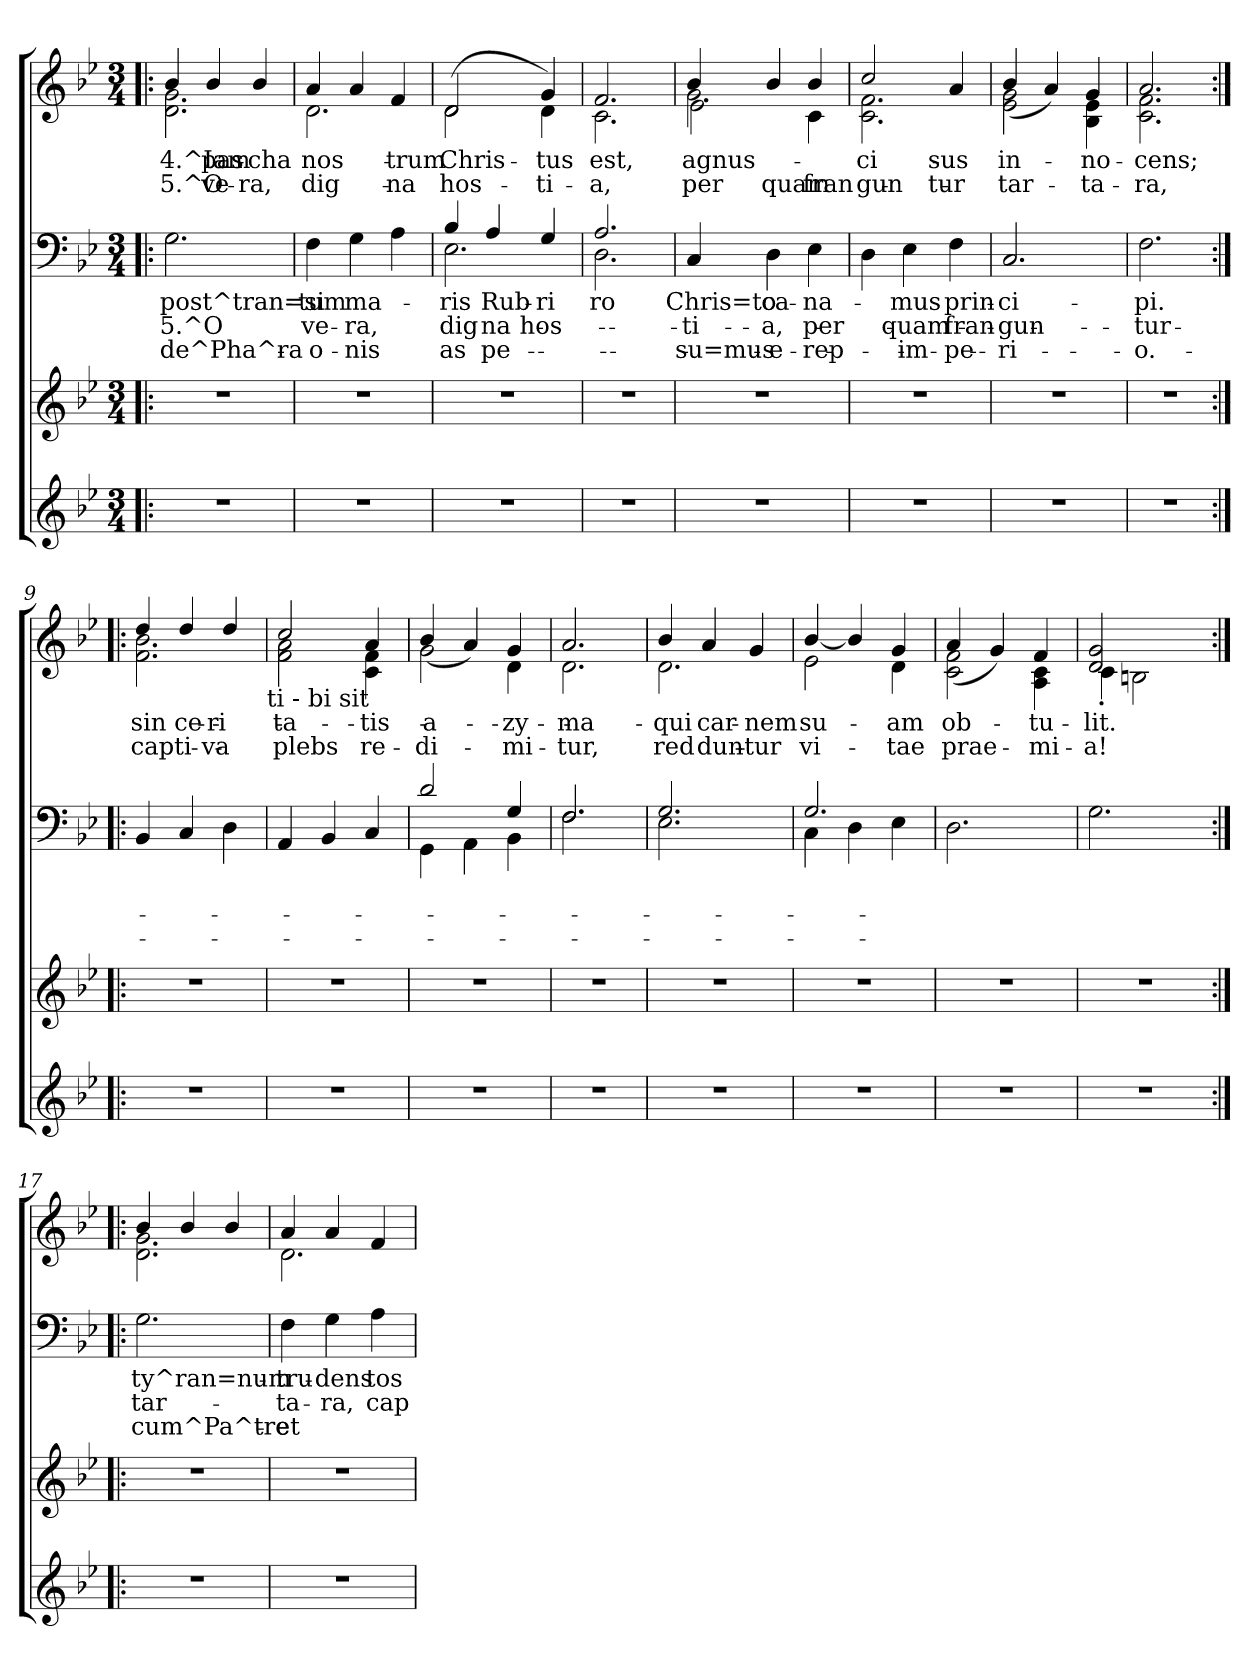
**kern	**kern	**kern	**text	**text	**text	**kern	**text	**text
*part3	*part2	*part1	*part1	*part1	*part1	*part1	*part1	*part1
*staff4	*staff3	*staff2	*staff2	*staff2	*staff2	*staff1	*staff1	*staff1
*clefG2	*clefG2	*clefF4	*	*	*	*clefG2	*	*
*k[b-e-]	*k[b-e-]	*k[b-e-]	*	*	*	*k[b-e-]	*	*
*B-:	*B-:	*B-:	*	*	*	*B-:	*	*
*M3/4	*M3/4	*M3/4	*	*	*	*M3/4	*	*
=1!|:	=1!|:	=1!|:	=1!|:	=1!|:	=1!|:	=1!|:	=1!|:	=1!|:
!	!	!	!LO:LY:b:rj	!LO:LY:b:rj	!LO:LY:b:rj	!	!LO:LY:b:rj	!LO:LY:b:rj
*	*	*	*	*	*	*^	*	*
*	*	*	*	*	*	*	*^	*	*
2.r	2.r	2.G\	post^tran=si-	5.^O	de^Pha^ra-	2.d\ 2.g\	4b-/	4ryy	4.^Iam	5.^O
!	!	!	!	!	!	!	!	!	!LO:LY:b:rj	!LO:LY:b:rj
.	.	.	.	.	.	.	2ryy	4b-/	pas-	ve-
!	!	!	!	!	!	!	!	!	!LO:LY:b:rj	!LO:LY:b:rj
.	.	.	.	.	.	.	.	4b-/	-cha	-ra,
=2	=2	=2	=2	=2	=2	=2	=2	=2	=2	=2
!	!	!	!LO:LY:b:rj	!LO:LY:b:rj	!LO:LY:b:rj	!	!	!	!LO:LY:b:rj	!LO:LY:b:rj
*	*	*	*	*	*	*	*v	*v	*	*
2.r	2.r	4F\	tum	ve-	-o-	2.d\	4a/	-nos-	dig-
!	!	!	!LO:LY:b:rj	!LO:LY:b:rj	!LO:LY:b:rj	!	!	!	!
.	.	4G\	ma-	-ra,	-nis	.	4a/	.	.
!	!	!	!	!	!	!	!	!LO:LY:b:rj	!LO:LY:b:rj
.	.	4A\	.	.	.	.	4f/	-trum	-na
=3	=3	=3	=3	=3	=3	=3	=3	=3	=3
*	*	*^	*	*	*	*	*	*	*
!	!	!	!	!LO:LY:b:rj	!LO:LY:b:rj	!LO:LY:b:rj	!	!	!LO:LY:b:rj	!LO:LY:b:rj
2.r	2.r	2.E-\	4B-/	ris	-dig-	as-	(<2d\	2d/	-Chris-	hos-
!	!	!	!	!LO:LY:b:rj	!LO:LY:b:rj	!LO:LY:b:rj	!	!	!	!
.	.	.	4A/	Rub-	-na	-pe-	.	.	.	.
!	!	!	!	!LO:LY:b:rj	!LO:LY:b:rj	!	!	!	!LO:LY:b:rj	!LO:LY:b:rj
.	.	.	4G/	-ri	hos-	.	4d\	4g/)	-tus	-ti-
=4	=4	=4	=4	=4	=4	=4	=4	=4	=4	=4
!	!	!	!	!LO:LY:b:rj	!	!	!	!	!LO:LY:b:rj	!LO:LY:b:rj
2.r	2.r	2.A/	2.D\	ro	.	.	2.c\	2.f/	est,	-a,
=5	=5	=5	=5	=5	=5	=5	=5	=5	=5	=5
!	!	!	!	!LO:LY:b:rj	!LO:LY:b:rj	!LO:LY:b:rj	!	!	!LO:LY:b:rj	!LO:LY:b:rj
*	*	*v	*v	*	*	*	*	*^	*	*
2.r	2.r	4C/	-Chris=to	ti-	-su=mus	2.g\	2e-\	4b-/	-agnus-	-per
!	!	!	!LO:LY:b:rj	!LO:LY:b:rj	!LO:LY:b:rj	!	!	!	!	!LO:LY:b:rj
.	.	4D\	ca-	-a,	e-	.	.	4b-/	.	quam
!	!	!	!LO:LY:b:rj	!LO:LY:b:rj	!LO:LY:b:rj	!	!	!	!LO:LY:b:rj	!LO:LY:b:rj
.	.	4E-\	-na-	per	-rep-	.	4b-/	4c\	.	fran-
=6	=6	=6	=6	=6	=6	=6	=6	=6	=6	=6
!	!	!	!	!	!	!	!	!	!LO:LY:b:rj	!LO:LY:b:rj
*	*	*	*	*	*	*	*v	*v	*	*
2.r	2.r	4D\	.	.	.	2.c\ 2.f\	2cc/	-ci-	gun-
!	!	!	!LO:LY:b:rj	!LO:LY:b:rj	!LO:LY:b:rj	!	!	!	!
.	.	4E-\	mus	quam	-im-	.	.	.	.
!	!	!	!LO:LY:b:rj	!LO:LY:b:rj	!LO:LY:b:rj	!	!	!LO:LY:b:rj	!LO:LY:b:rj
.	.	4F\	prin-	fran-	-pe-	.	4a/	-sus	-tur
=7	=7	=7	=7	=7	=7	=7	=7	=7	=7
!	!	!	!LO:LY:b:rj	!LO:LY:b:rj	!LO:LY:b:rj	!	!	!LO:LY:b:rj	!LO:LY:b:rj
2.r	2.r	2.C/	-ci-	-gun-	-ri-	2e-\ 2g\	(4b-/	-in-	-tar-
.	.	.	.	.	.	.	4a/)	.	.
!	!	!	!	!	!	!	!	!LO:LY:b:rj	!LO:LY:b:rj
.	.	.	.	.	.	4g/	4B-\ 4e-\	-no-	-ta-
=8	=8	=8	=8	=8	=8	=8	=8	=8	=8
!	!	!	!LO:LY:b:rj	!LO:LY:b:rj	!LO:LY:b:rj	!	!	!LO:LY:b:rj	!LO:LY:b:rj
2.r	2.r	2.F\	pi.	tur	-o.	2.c\ 2.f\	2.a/	-cens;	-ra,
!!LO:PB:g=z	!!
=9:|!|:	=9:|!|:	=9:|!|:	=9:|!|:	=9:|!|:	=9:|!|:	=9:|!|:	=9:|!|:	=9:|!|:	=9:|!|:
!	!	!	!	!	!	!	!	!LO:LY:b:rj	!LO:LY:b:rj
2.r	2.r	4BB-/	.	.	.	2.f\ 2.b-\	4dd/	sin-	cap-
!	!	!	!	!	!	!	!	!LO:LY:b:rj	!LO:LY:b:rj
.	.	4C/	.	.	.	.	4dd/	-ce-	-ti-
!	!	!	!	!	!	!	!	!LO:LY:b:rj	!LO:LY:b:rj
.	.	4D\	.	.	.	.	4dd/	-ri-	-va
!	!	!	!	!	!	!	!LO:TX:b:t=ti - bi   sit	!	!
=10	=10	=10	=10	=10	=10	=10	=10	=10	=10
!	!	!	!	!	!	!	!	!LO:LY:b:rj	!LO:LY:b:rj
2.r	2.r	4AA/	.	.	.	2f\ 2a\	2cc/	-ta-	plebs
.	.	4BB-/	.	.	.	.	.	.	.
!	!	!	!	!	!	!	!	!LO:LY:b:rj	!LO:LY:b:rj
.	.	4C/	.	.	.	4c\ 4f\	4a/	-tis	re-
=11	=11	=11	=11	=11	=11	=11	=11	=11	=11
*	*	*^	*	*	*	*	*	*	*
!	!	!	!	!	!	!	!	!	!LO:LY:b:rj	!LO:LY:b:rj
2.r	2.r	2d/	4GG\	.	.	.	2g\	(4b-/	-a-	-di-
.	.	.	4AA\	.	.	.	.	4a/)	.	.
!	!	!	!	!	!	!	!	!	!LO:LY:b:rj	!LO:LY:b:rj
.	.	4BB-\	4G/	.	.	.	4d\	4g/	zy-	-mi-
=12	=12	=12	=12	=12	=12	=12	=12	=12	=12	=12
!	!	!	!	!	!	!	!	!	!LO:LY:b:rj	!LO:LY:b:rj
2.r	2.r	2.F/	2.F\	.	.	.	2.d\	2.a/	-ma	-tur,
=13	=13	=13	=13	=13	=13	=13	=13	=13	=13	=13
!	!	!	!	!	!	!	!	!	!LO:LY:b:rj	!LO:LY:b:rj
2.r	2.r	2.G/	2.E-\	.	.	.	2.d\	4b-/	qui	red-
!	!	!	!	!	!	!	!	!	!LO:LY:b:rj	!LO:LY:b:rj
.	.	.	.	.	.	.	.	4a/	car-	-dun-
!	!	!	!	!	!	!	!	!	!LO:LY:b:rj	!LO:LY:b:rj
.	.	.	.	.	.	.	.	4g/	-nem	-tur
=14	=14	=14	=14	=14	=14	=14	=14	=14	=14	=14
!	!	!	!	!	!	!	!	!	!LO:LY:b:rj	!LO:LY:b:rj
2.r	2.r	2.G/	4C\	.	.	.	2e-\	[>4b-/	su-	vi-
.	.	.	4D\	.	.	.	.	4b-/]	.	.
!	!	!	!	!	!	!	!	!	!LO:LY:b:rj	!LO:LY:b:rj
.	.	.	4E-\	.	.	.	4g/	4d\	am	tae
=15	=15	=15	=15	=15	=15	=15	=15	=15	=15	=15
!	!	!	!	!	!	!	!	!	!LO:LY:b:rj	!LO:LY:b:rj
*	*	*v	*v	*	*	*	*	*	*	*
2.r	2.r	2.D\	.	.	.	2c\ 2f\	(4a/	-ob-	-prae-
.	.	.	.	.	.	.	4g/)	.	.
!	!	!	!	!	!	!	!	!LO:LY:b:rj	!LO:LY:b:rj
.	.	.	.	.	.	4f/	4A\ 4c\	-tu-	-mi-
=16	=16	=16	=16	=16	=16	=16	=16	=16	=16
!	!	!	!	!	!	!	!	!LO:LY:b:rj	!LO:LY:b:rj
2.r	2.r	2.G\	.	.	.	2d/ 2g/	4c'<\	-lit.	-a!
.	.	.	.	.	.	.	2Bn\	.	.
.	.	.	.	.	.	4ryy	.	.	.
!!LO:PB:g=z	!!
=17:|!|:	=17:|!|:	=17:|!|:	=17:|!|:	=17:|!|:	=17:|!|:	=17:|!|:	=17:|!|:	=17:|!|:	=17:|!|:
!	!	!	!LO:LY:b:rj	!LO:LY:b:rj	!LO:LY:b:rj	!	!	!	!
2.r	2.r	2.G\	ty^ran=num-	tar-	cum^Pa^tre-	2.d\ 2.g\	4b-/	.	.
.	.	.	.	.	.	.	4b-/	.	.
.	.	.	.	.	.	.	4b-/	.	.
=18	=18	=18	=18	=18	=18	=18	=18	=18	=18
!	!	!	!LO:LY:b:rj	!LO:LY:b:rj	!LO:LY:b:rj	!	!	!	!
2.r	2.r	4F\	-tru-	-ta-	-et	2.d\	4a/	.	.
!	!	!	!LO:LY:b:rj	!LO:LY:b:rj	!	!	!	!	!
.	.	4G\	-dens	-ra,	.	.	4a/	.	.
!	!	!	!LO:LY:b:rj	!LO:LY:b:rj	!	!	!	!	!
.	.	4A\	tos	cap-	.	.	4f/	.	.
*	*	*	*	*	*	*v	*v	*	*
=	=	=	=	=	=	=	=	=
*-	*-	*-	*-	*-	*-	*-	*-	*-
